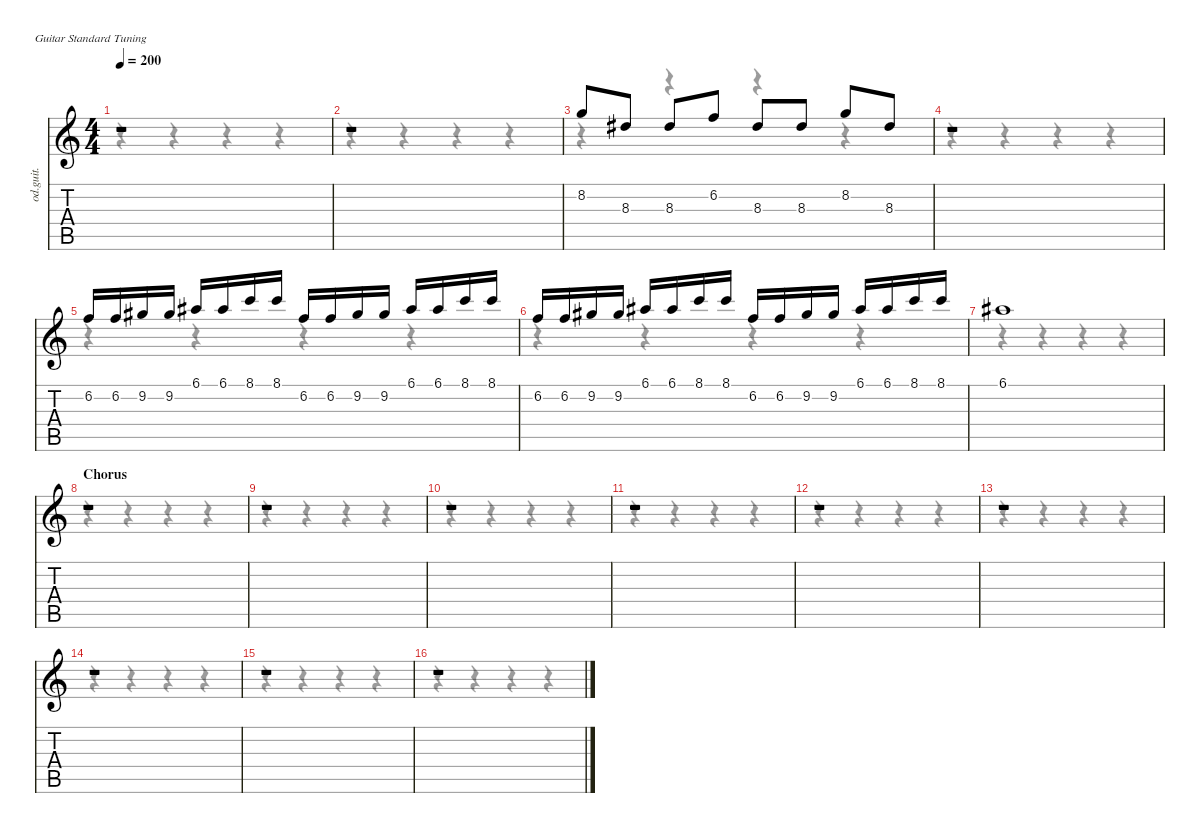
\defaultSystemsLayout 4
\hideDynamics
\bracketExtendMode nobrackets
\otherSystemsTrackNameOrientation horizontal
\track ("Herman Li (Lead Guitar)" "od.guit.") {instrument overdrivenguitar}
\staff {score tabs}
\tuning (E4 B3 G3 D3 A2 E2)
\voice
\ts (4 4)
\tempo 200
\clef g2
\ks c
r.1{dy mp beam Up} |
r.1{beam Up} |
8.2.8{dy mf beam Up} 8.3{acc #}.8{beam Up} 8.3{acc #}.8{beam Up} 6.2.8{beam Up} 8.3{acc #}.8{beam Up} 8.3{acc #}.8{beam Up} 8.2.8{beam Up} 8.3{acc #}.8{beam Up} |
r.1{beam Up} |
6.2.16{beam Up} 6.2.16{beam Up} 9.2{acc #}.16{beam Up} 9.2{acc #}.16{beam Up} 6.1{acc #}.16{beam Up} 6.1{acc #}.16{beam Up} 8.1.16{beam Up} 8.1.16{beam Up} 6.2.16{beam Up} 6.2.16{beam Up} 9.2{acc #}.16{beam Up} 9.2{acc #}.16{beam Up} 6.1{acc #}.16{beam Up} 6.1{acc #}.16{beam Up} 8.1.16{beam Up} 8.1.16{beam Up} |
6.2.16{beam Up} 6.2.16{beam Up} 9.2{acc #}.16{beam Up} 9.2{acc #}.16{beam Up} 6.1{acc #}.16{beam Up} 6.1{acc #}.16{beam Up} 8.1.16{beam Up} 8.1.16{beam Up} 6.2.16{beam Up} 6.2.16{beam Up} 9.2{acc #}.16{beam Up} 9.2{acc #}.16{beam Up} 6.1{acc #}.16{beam Up} 6.1{acc #}.16{beam Up} 8.1.16{beam Up} 8.1.16{beam Up} |
6.1{acc #}.1{beam Up} |
\section ("" "Chorus")
r.1{beam Up} |
r.1{beam Up} |
r.1{beam Up} |
r.1{beam Up} |
r.1{beam Up} |
r.1{beam Up} |
r.1{beam Up} |
r.1{beam Up} |
r.1{beam Up}
\voice
\clef g2
\ottava regular
\simile none
\ks c
r.4{dy mf beam Down} r.4{beam Down} r.4{beam Down} r.4{beam Down} |
r.4{beam Down} r.4{beam Down} r.4{beam Down} r.4{beam Down} |
r.4{beam Down} r.4{beam Down} r.4{beam Down} r.4{beam Down} |
r.4{beam Down} r.4{beam Down} r.4{beam Down} r.4{beam Down} |
r.4{beam Down} r.4{beam Down} r.4{beam Down} r.4{beam Down} |
r.4{beam Down} r.4{beam Down} r.4{beam Down} r.4{beam Down} |
r.4{beam Down} r.4{beam Down} r.4{beam Down} r.4{beam Down} |
r.4{beam Down} r.4{beam Down} r.4{beam Down} r.4{beam Down} |
r.4{beam Down} r.4{beam Down} r.4{beam Down} r.4{beam Down} |
r.4{beam Down} r.4{beam Down} r.4{beam Down} r.4{beam Down} |
r.4{beam Down} r.4{beam Down} r.4{beam Down} r.4{beam Down} |
r.4{beam Down} r.4{beam Down} r.4{beam Down} r.4{beam Down} |
r.4{beam Down} r.4{beam Down} r.4{beam Down} r.4{beam Down} |
r.4{beam Down} r.4{beam Down} r.4{beam Down} r.4{beam Down} |
r.4{beam Down} r.4{beam Down} r.4{beam Down} r.4{beam Down} |
r.4{beam Down} r.4{beam Down} r.4{beam Down} r.4{beam Down}
